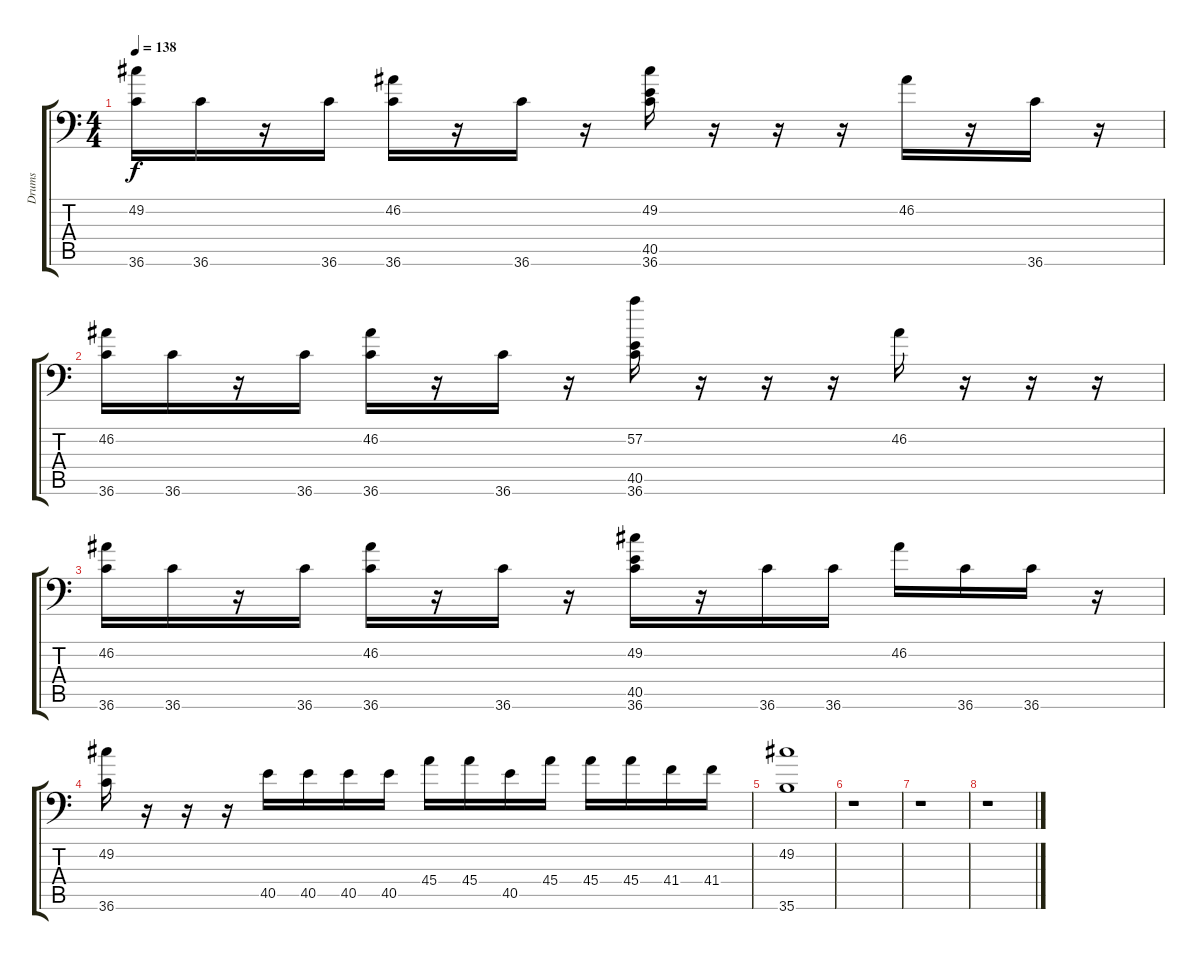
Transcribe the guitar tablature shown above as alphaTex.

\track ("Drums" "Drums") {instrument acousticgrandpiano}
\staff {score tabs}
\tuning (C-1 C-1 C-1 C-1 C-1 C-1) {hide}
\ts (4 4)
\tempo 138
\clef f4
\ks c
(49.2 36.6).16{dy f} 36.6.16 r.16 36.6.16 (46.2 36.6).16 r.16 36.6.16 r.16 (49.2 40.5 36.6).16 r.16 r.16 r.16 46.2.16 r.16 36.6.16 r.16 |
(46.2 36.6).16 36.6.16 r.16 36.6.16 (46.2 36.6).16 r.16 36.6.16 r.16 (57.2 40.5 36.6).16 r.16 r.16 r.16 46.2.16 r.16 r.16 r.16 |
(46.2 36.6).16 36.6.16 r.16 36.6.16 (46.2 36.6).16 r.16 36.6.16 r.16 (49.2 40.5 36.6).16 r.16 36.6.16 36.6.16 46.2.16 36.6.16 36.6.16 r.16 |
(49.2 36.6).16 r.16 r.16 r.16 40.5.16 40.5.16 40.5.16 40.5.16 45.4.16 45.4.16 40.5.16 45.4.16 45.4.16 45.4.16 41.4.16 41.4.16 |
(49.2 35.6).1 |
r.1 |
r.1 |
r.1
